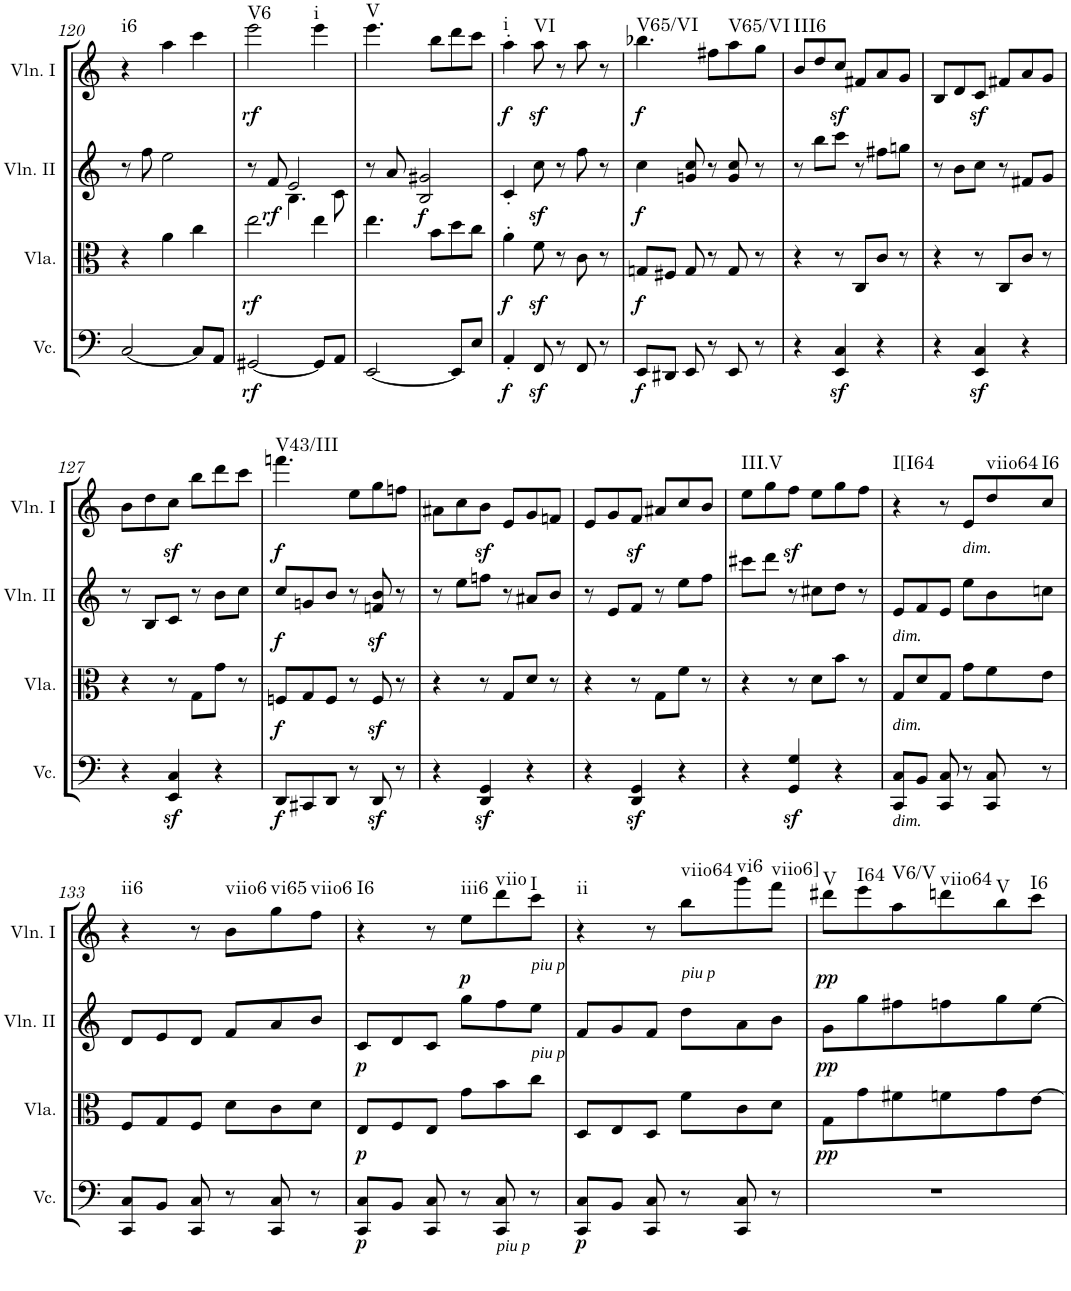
**kern	**dynam	**kern	**dynam	**kern	**dynam	**kern	**dynam	**harte
*part4	*part4	*part3	*part3	*part2	*part2	*part1	*part1	*part1
*staff4	*staff4	*staff3	*staff3	*staff2	*staff2	*staff1	*staff1	*
*I"Violoncello	*	*I"Viola	*	*I"Violin II	*	*I"Violin I	*	*
*I'Vc.	*	*I'Vla.	*	*I'Vln. II	*	*I'Vln. I	*	*
!!LO:PB:g=z
*clefF4	*	*clefC3	*	*clefG2	*	*clefG2	*	*
*k[]	*	*k[]	*	*k[]	*	*k[]	*	*
*M3/4	*	*M3/4	*	*M3/4	*	*M3/4	*	*
=120	=120	=120	=120	=120	=120	=120	=120	=120
!	!	!	!	!	!	!	!	!LO:H:kt=i6
[2C/	.	4r	.	8r	.	4r	.	N
.	.	.	.	8ff\	.	.	.	.
.	.	4a\	.	2ee\	.	4aa\	.	.
8C/L]	.	4cc\	.	.	.	4ccc\	.	.
8AA/J	.	.	.	.	.	.	.	.
=121	=121	=121	=121	=121	=121	=121	=121	=121
*	*	*	*	*^	*	*	*	*
!	!LO:DY:b	!	!LO:DY:b	!	!	!	!	!LO:DY:b	!LO:H:kt=V6
[2GG#X/	rf	2ee\	rf	8r	4ryy	.	2eee\	rf	N
!	!	!	!	!	!	!LO:DY:b	!	!	!
.	.	.	.	8f/	.	rf	.	.	.
.	.	.	.	2e/	4.B\	.	.	.	.
!	!	!	!	!	!	!	!	!	!LO:H:kt=i
8GG#/L]	.	4ee\	.	.	.	.	4eee\	.	N
8AA/J	.	.	.	.	8c\	.	.	.	.
=122	=122	=122	=122	=122	=122	=122	=122	=122	=122
!	!	!	!	!	!	!	!	!	!LO:H:kt=V
*	*	*	*	*v	*v	*	*	*	*
[2EE/	.	4.ee\	.	8r	.	4.eee\	.	N
.	.	.	.	8a/	.	.	.	.
!	!	!	!	!	!LO:DY:b	!	!	!
.	.	.	.	2B/ 2g#X/	f	.	.	.
.	.	8b\L	.	.	.	8bb\L	.	.
8EE/L]	.	8dd\	.	.	.	8ddd\	.	.
8E/J	.	8cc\J	.	.	.	8ccc\J	.	.
=123	=123	=123	=123	=123	=123	=123	=123	=123
!	!LO:DY:b	!	!LO:DY:b	!	!	!	!LO:DY:b	!LO:H:kt=i
4AA'/	f	4a'\	f	4c'/	.	4aa'\	f	N
!	!	!	!	!	!	!	!LO:DY:b	!LO:H:kt=VI
8FFz</	.	8fz<\	.	8ccz<\	.	8aa\	sf	N
8r	.	8r	.	8r	.	8r	.	.
8FF/	.	8c\	.	8ff\	.	8aa\	.	.
8r	.	8r	.	8r	.	8r	.	.
=124	=124	=124	=124	=124	=124	=124	=124	=124
!	!LO:DY:b	!	!LO:DY:b	!	!LO:DY:b	!	!LO:DY:b	!LO:H:kt=V65/VI
8EE/L	f	8Gn/L	f	4cc\	f	4.bb-X\	f	N
8DD#X/J	.	8F#X/J	.	.	.	.	.	.
8EE/	.	8G/	.	8gn/ 8cc/	.	.	.	.
8r	.	8r	.	8r	.	8ff#X\L	.	.
!	!	!	!	!	!	!	!	!LO:H:kt=V65/VI
8EE/	.	8G/	.	8g/ 8cc/	.	8aa\	.	N
8r	.	8r	.	8r	.	8gg\J	.	.
=125	=125	=125	=125	=125	=125	=125	=125	=125
!	!	!	!	!	!	!	!	!LO:H:kt=III6
4r	.	4r	.	8r	.	8b/L	.	N
.	.	.	.	8bb\L	.	8dd/	.	.
4EE/z< 4C/z<	.	8r	.	8ccc\J	.	8ccz</J	.	.
.	.	8C/L	.	8r	.	8f#X/L	.	.
4r	.	8c/J	.	8ff#X\L	.	8a/	.	.
.	.	8r	.	8ggn\J	.	8g/J	.	.
=126	=126	=126	=126	=126	=126	=126	=126	=126
4r	.	4r	.	8r	.	8B/L	.	.
.	.	.	.	8b\L	.	8d/	.	.
4EE/z< 4C/z<	.	8r	.	8cc\J	.	8cz</J	.	.
.	.	8C/L	.	8r	.	8f#X/L	.	.
4r	.	8c/J	.	8f#X/L	.	8a/	.	.
.	.	8r	.	8g/J	.	8g/J	.	.
!!LO:LB:g=z
=127	=127	=127	=127	=127	=127	=127	=127	=127
4r	.	4r	.	8r	.	8b\L	.	.
.	.	.	.	8B/L	.	8dd\	.	.
4EE/z< 4C/z<	.	8r	.	8c/J	.	8ccz<\J	.	.
.	.	8G\L	.	8r	.	8bb\L	.	.
4r	.	8g\J	.	8b\L	.	8ddd\	.	.
.	.	8r	.	8cc\J	.	8ccc\J	.	.
=128	=128	=128	=128	=128	=128	=128	=128	=128
!	!LO:DY:b	!	!LO:DY:b	!	!LO:DY:b	!	!LO:DY:b	!LO:H:kt=V43/III
8DD/L	f	8Fn/L	f	8cc/L	f	4.fffn\	f	N
8CC#X/	.	8G/	.	8gn/	.	.	.	.
8DD/J	.	8F/J	.	8b/J	.	.	.	.
8r	.	8r	.	8r	.	8ee\L	.	.
8DDz</	.	8Fz</	.	8fn/z< 8b/z<	.	8gg\	.	.
8r	.	8r	.	8r	.	8ffn\J	.	.
=129	=129	=129	=129	=129	=129	=129	=129	=129
4r	.	4r	.	8r	.	8a#X\L	.	.
.	.	.	.	8ee\L	.	8cc\	.	.
4DD/z< 4GG/z<	.	8r	.	8ffn\J	.	8bz<\J	.	.
.	.	8G/L	.	8r	.	8e/L	.	.
4r	.	8d/J	.	8a#X/L	.	8g/	.	.
.	.	8r	.	8b/J	.	8fn/J	.	.
=130	=130	=130	=130	=130	=130	=130	=130	=130
4r	.	4r	.	8r	.	8e/L	.	.
.	.	.	.	8e/L	.	8g/	.	.
4DD/z< 4GG/z<	.	8r	.	8f/J	.	8fz</J	.	.
.	.	8G\L	.	8r	.	8a#X/L	.	.
4r	.	8f\J	.	8ee\L	.	8cc/	.	.
.	.	8r	.	8ff\J	.	8b/J	.	.
=131	=131	=131	=131	=131	=131	=131	=131	=131
!	!	!	!	!	!	!	!	!LO:H:kt=III.V
4r	.	4r	.	8ccc#X\L	.	8ee\L	.	N
.	.	.	.	8ddd\J	.	8gg\	.	.
4GG/z< 4G/z<	.	8r	.	8r	.	8ffz<\J	.	.
.	.	8d\L	.	8cc#X\L	.	8ee\L	.	.
4r	.	8b\J	.	8dd\J	.	8gg\	.	.
.	.	8r	.	8r	.	8ff\J	.	.
=132	=132	=132	=132	=132	=132	=132	=132	=132
!	!	!	!	!LO:TX:b:i:t=dim.	!	!	!	!
!	!	!LO:TX:b:i:t=dim.	!	!	!	!	!	!
!LO:TX:b:i:t=dim.	!	!	!	!	!	!	!	!LO:H:kt=I[I64
8CC/ 8C/L	.	8G/L	.	8e/L	.	4r	.	N
8BB/J	.	8d/	.	8f/	.	.	.	.
8CC/ 8C/	.	8G/J	.	8e/J	.	8r	.	.
!	!	!	!	!	!	!LO:TX:b:i:t=dim.	!	!
8r	.	8g\L	.	8ee\L	.	8e/L	.	.
!	!	!	!	!	!	!	!	!LO:H:kt=viio64
8CC/ 8C/	.	8f\	.	8b\	.	8dd/	.	N
!	!	!	!	!	!	!	!	!LO:H:kt=I6
8r	.	8e\J	.	8ccn\J	.	8cc/J	.	N
!!LO:LB:g=z
=133	=133	=133	=133	=133	=133	=133	=133	=133
!	!	!	!	!	!	!	!	!LO:H:kt=ii6
8CC/ 8C/L	.	8F/L	.	8d/L	.	4r	.	N
8BB/J	.	8G/	.	8e/	.	.	.	.
8CC/ 8C/	.	8F/J	.	8d/J	.	8r	.	.
!	!	!	!	!	!	!	!	!LO:H:kt=viio6
8r	.	8d\L	.	8f/L	.	8b\L	.	N
!	!	!	!	!	!	!	!	!LO:H:kt=vi65
8CC/ 8C/	.	8c\	.	8a/	.	8gg\	.	N
!	!	!	!	!	!	!	!	!LO:H:kt=viio6
8r	.	8d\J	.	8b/J	.	8ff\J	.	N
=134	=134	=134	=134	=134	=134	=134	=134	=134
!	!LO:DY:b	!	!LO:DY:b	!	!LO:DY:b	!	!	!LO:H:kt=I6
8CC/ 8C/L	p	8E/L	p	8c/L	p	4r	.	N
8BB/J	.	8F/	.	8d/	.	.	.	.
8CC/ 8C/	.	8E/J	.	8c/J	.	8r	.	.
!	!	!	!	!	!	!	!LO:DY:b	!LO:H:kt=iii6
8r	.	8g\L	.	8gg\L	.	8ee\L	p	N
!LO:TX:b:i:t=piu p	!	!	!	!	!	!	!	!LO:H:kt=viio
8CC/ 8C/	.	8b\	.	8ff\	.	8ddd\	.	N
!	!	!	!	!LO:TX:a:i:t=piu p	!	!	!	!
!	!	!LO:TX:a:i:t=piu p	!	!	!	!	!	!LO:H:kt=I
8r	.	8cc\J	.	8ee\J	.	8ccc\J	.	N
=135	=135	=135	=135	=135	=135	=135	=135	=135
!	!LO:DY:b	!	!	!	!	!	!	!LO:H:kt=ii
8CC/ 8C/L	p	8D/L	.	8f/L	.	4r	.	N
8BB/J	.	8E/	.	8g/	.	.	.	.
8CC/ 8C/	.	8D/J	.	8f/J	.	8r	.	.
!	!	!	!	!	!	!LO:TX:b:i:t=piu p	!	!LO:H:kt=viio64
8r	.	8f\L	.	8dd\L	.	8bb\L	.	N
!	!	!	!	!	!	!	!	!LO:H:kt=vi6
8CC/ 8C/	.	8c\	.	8a\	.	8ggg\	.	N
!	!	!	!	!	!	!	!	!LO:H:kt=viio6]
8r	.	8d\J	.	8b\J	.	8fff\J	.	N
=136	=136	=136	=136	=136	=136	=136	=136	=136
!	!	!	!LO:DY:b	!	!LO:DY:b	!	!LO:DY:b	!LO:H:kt=V
2.r	.	8G\L	pp	8g\L	pp	8ddd#X\L	pp	N
!	!	!	!	!	!	!	!	!LO:H:kt=I64
.	.	8g\	.	8gg\	.	8eee\	.	N
!	!	!	!	!	!	!	!	!LO:H:kt=V6/V
.	.	8f#X\	.	8ff#X\	.	8aa\	.	N
!	!	!	!	!	!	!	!	!LO:H:kt=viio64
.	.	8fn\	.	8ffn\	.	8dddn\	.	N
!	!	!	!	!	!	!	!	!LO:H:kt=V
.	.	8g\	.	8gg\	.	8bb\	.	N
!	!	!	!	!	!	!	!	!LO:H:kt=I6
.	.	[8e\J	.	[8ee\J	.	8ccc\J	.	N
=	=	=	=	=	=	=	=	=
*-	*-	*-	*-	*-	*-	*-	*-	*-
